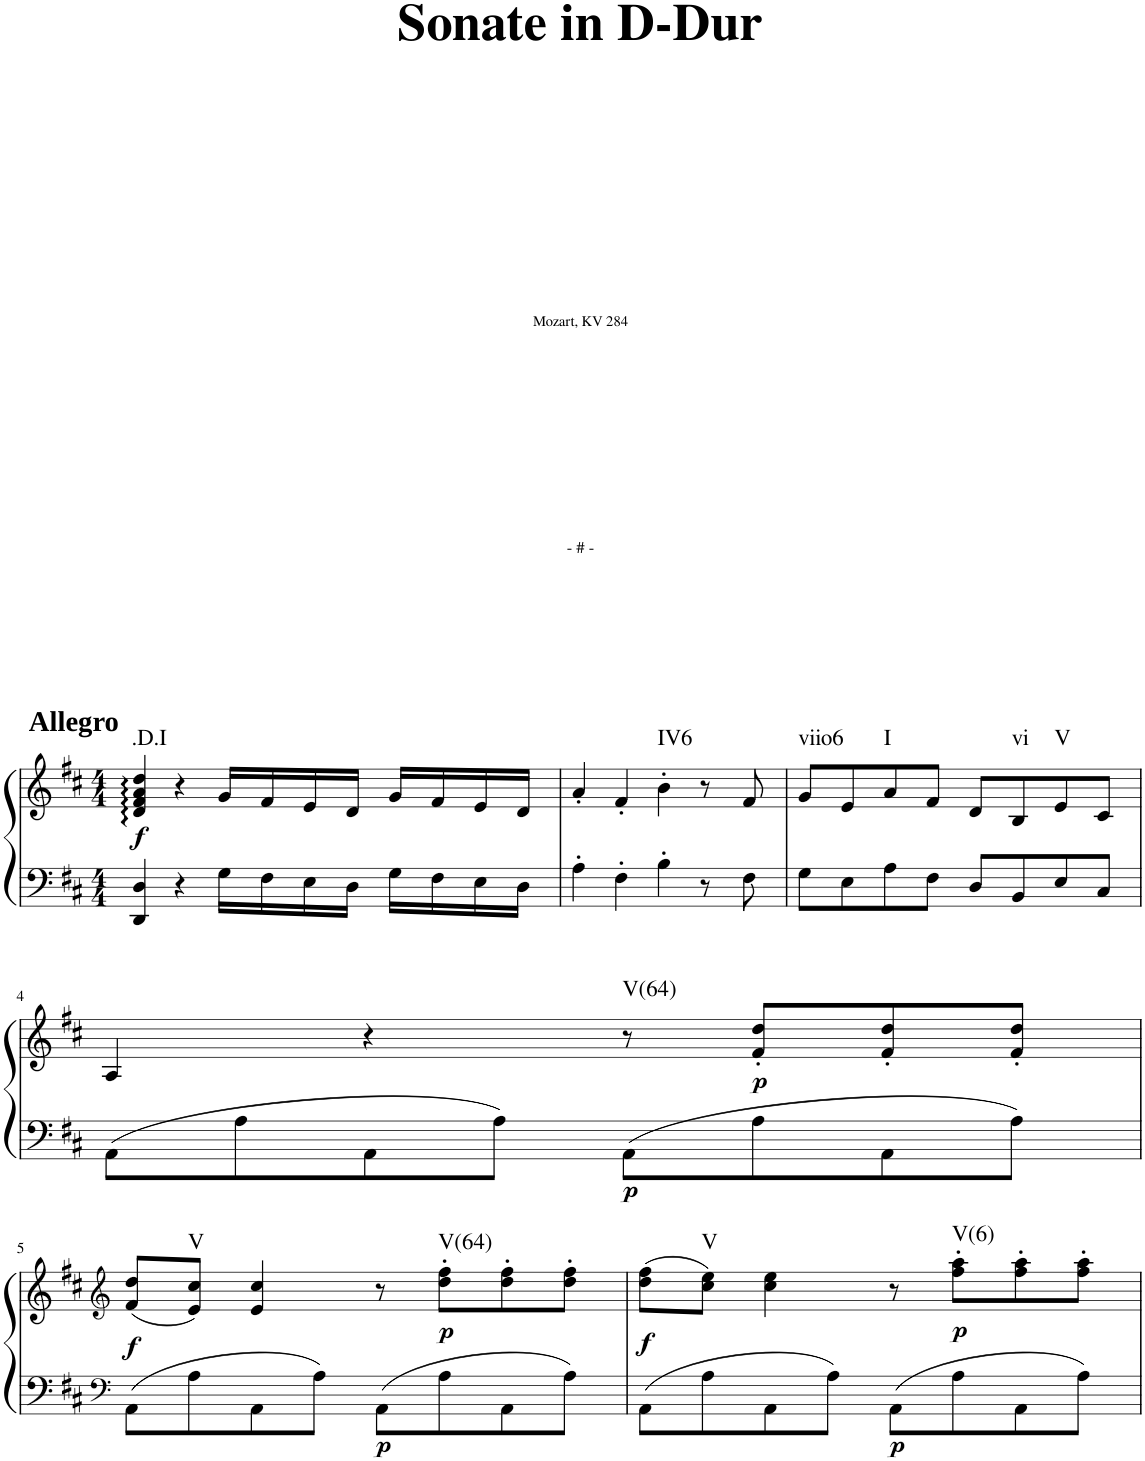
**kern	**kern	**dynam	**harte
*part1	*part1	*part1	*part1
*staff2	*staff1	*staff1/2	*
*I"unbenannt2	*	*	*
*clefF4	*clefG2	*	*
*k[f#c#]	*k[f#c#]	*	*
*M4/4	*M4/4	*	*
=1	=1	=1	=1
!	!LO:TX:a:B:t=Allegro	!	!
!	!	!LO:DY:b	!LO:H:kt=.D.I
4DD/ 4D/	4d/: 4f#/: 4a/: 4dd/:	f	N
4r	4r	.	.
16G\LL	16g/LL	.	.
16F#\	16f#/	.	.
16E\	16e/	.	.
16D\JJ	16d/JJ	.	.
16G\LL	16g/LL	.	.
16F#\	16f#/	.	.
16E\	16e/	.	.
16D\JJ	16d/JJ	.	.
=2	=2	=2	=2
4A'\	4a'/	.	.
4F#'\	4f#'/	.	.
!	!	!	!LO:H:kt=IV6
4B'\	4b'\	.	N
8r	8r	.	.
8F#\	8f#/	.	.
=3	=3	=3	=3
!	!	!	!LO:H:kt=viio6
8G\L	8g/L	.	N
8E\	8e/	.	.
!	!	!	!LO:H:kt=I
8A\	8a/	.	N
8F#\J	8f#/J	.	.
8D/L	8d/L	.	.
!	!	!	!LO:H:kt=vi
8BB/	8B/	.	N
!	!	!	!LO:H:kt=V
8E/	8e/	.	N
8C#/J	8c#/J	.	.
!!LO:LB:g=z
=4	=4	=4	=4
8AA\L	4A/	.	.
8A\	.	.	.
8AA\	4r	.	.
8A\J	.	.	.
!	!	!LO:DY:b=2	!LO:H:kt=V(64)
8AA\L	8r	p	N
!	!	!LO:DY:b	!
8A\	8f#/' 8dd/'L	p	.
8AA\	8f#/' 8dd/'	.	.
8A\J	8f#/' 8dd/'J	.	.
!!LO:LB:g=z
=5	=5	=5	=5
*clefF4	*clefG2	*	*
!	!	!LO:DY:b	!
8AA\L	(8f#/ 8dd/L	f	.
!	!	!	!LO:H:kt=V
8A\	8e/ 8cc#/J)	.	N
8AA\	4e/ 4cc#/	.	.
8A\J	.	.	.
!	!	!LO:DY:b=2	!
8AA\L	8r	p	.
!	!	!LO:DY:b	!LO:H:kt=V(64)
8A\	8dd\' 8ff#\'L	p	N
8AA\	8dd\' 8ff#\'	.	.
8A\J	8dd\' 8ff#\'J	.	.
=6	=6	=6	=6
!	!	!LO:DY:b	!
8AA\L	(8dd\ 8ff#\L	f	.
!	!	!	!LO:H:kt=V
8A\	8cc#\ 8ee\J)	.	N
8AA\	4cc#\ 4ee\	.	.
8A\J	.	.	.
!	!	!LO:DY:b=2	!
8AA\L	8r	p	.
!	!	!LO:DY:b	!LO:H:kt=V(6)
8A\	8ff#\' 8aa\'L	p	N
8AA\	8ff#\' 8aa\'	.	.
8A\J	8ff#\' 8aa\'J	.	.
=	=	=	=
*-	*-	*-	*-
